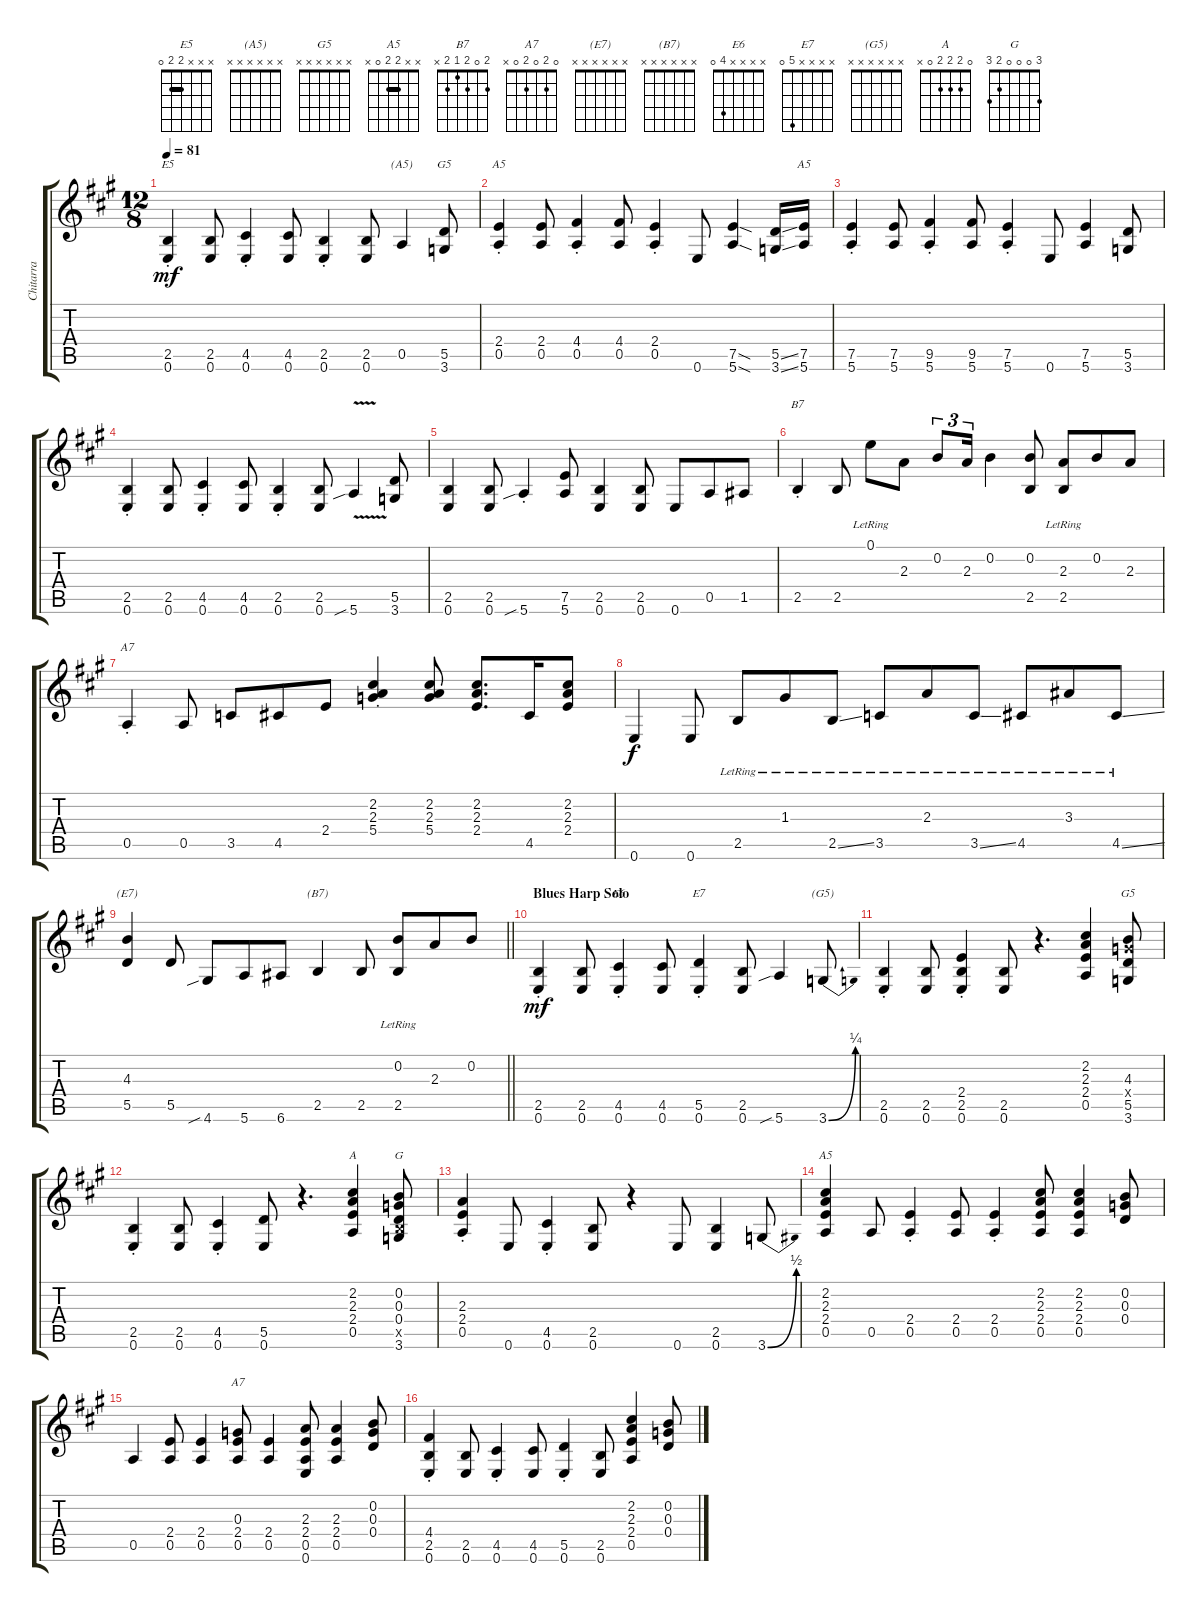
\track ("Chitarra" "Chitarra") {instrument electricguitarjazz}
\staff {score tabs}
\tuning (E4 B3 G3 D3 A2 E2) {hide}
\chord ("E5" x x x 2 2 0) {barre 2}
\chord ("(A5)" x x x x x x)
\chord ("G5" x x x 5 5 3)
\chord ("A5" x x x x x x)
\chord ("A5" x x x 7 7 5) {firstfret 5}
\chord ("B7" 2 0 2 1 2 x)
\chord ("A7" x x x x x x)
\chord ("(E7)" x x x x x x)
\chord ("(B7)" x x x x x x)
\chord ("E6" x x x x 4 0)
\chord ("E7" x x x x 5 0)
\chord ("(G5)" x x x x x x)
\chord ("G5" x x x x x x)
\chord ("A" 0 2 2 2 0 x)
\chord ("G" 3 0 0 0 2 3)
\chord ("A5" x x 2 2 0 x) {barre 2}
\chord ("A7" 0 2 0 2 0 x)
\ts (12 8)
\tempo 81
\clef g2
\ks a
(2.5{st} 0.6{st}).4{ch "E5" dy mf} (2.5 0.6).8 (4.5{st} 0.6{st}).4 (4.5 0.6).8 (2.5{st} 0.6{st}).4 (2.5 0.6).8 0.5.4{ch "(A5)"} (5.5 3.6).8{ch "G5"} |
(2.4{st} 0.5{st}).4{ch "A5"} (2.4 0.5).8 (4.4{st} 0.5{st}).4 (4.4 0.5).8 (2.4{st} 0.5{st}).4 0.6.8 (7.5{sod} 5.6{sod}).4 (5.5{ss} 3.6{ss}).16 (7.5 5.6).16{ch "A5"} |
(7.5{st} 5.6{st}).4 (7.5 5.6).8 (9.5{st} 5.6{st}).4 (9.5 5.6).8 (7.5{st} 5.6{st}).4 0.6.8 (7.5 5.6).4 (5.5 3.6).8 |
(2.5{st} 0.6{st}).4 (2.5 0.6).8 (4.5{st} 0.6{st}).4 (4.5 0.6).8 (2.5{st} 0.6{st}).4 (2.5 0.6).8 5.6{v sib}.4 (5.5 3.6).8 |
(2.5 0.6).4 (2.5 0.6).8 5.6{sib st}.4 (7.5 5.6).8 (2.5 0.6).4 (2.5 0.6).8 0.6.8 0.5.8 1.5.8 |
2.5{st}.4{ch "B7"} 2.5.8 0.1{lr}.8 2.3.8 0.2.8{tu (3 2)} 2.3.16{tu (3 2)} 0.2.4 (0.2 2.5).8 (2.3{lr} 2.5{lr}).8 0.2.8 2.3.8 |
0.5{st}.4{ch "A7"} 0.5.8 3.5.8 4.5.8 2.4.8 (2.2{st} 2.3{st} 5.4{st}).4 (2.2 2.3 5.4).8 (2.2 2.3 2.4).8{d} 4.5.16 (2.2 2.3 2.4).8 |
0.6.4{dy f} 0.6.8 2.5{lr}.8 1.3{lr}.8 2.5{ss lr}.8 3.5{lr}.8 2.3{lr}.8 3.5{ss lr}.8 4.5{lr}.8 3.3{lr}.8 4.5{ss lr}.8 |
\barLineRight lightlight
(4.3 5.5).4{ch "(E7)"} 5.5.8 4.6{sib}.8 5.6.8 6.6.8 2.5.4{ch "(B7)"} 2.5.8 (0.2{lr} 2.5{lr}).8 2.3.8 0.2.8 |
\section ("" "Blues Harp Solo")
(2.5{st} 0.6{st}).4{dy mf} (2.5 0.6).8 (4.5{st} 0.6{st}).4{ch "E6"} (4.5 0.6).8 (5.5{st} 0.6{st}).4{ch "E7"} (2.5 0.6).8 5.6{sib}.4 3.6{be (bend 0 0 60 1)}.8{ch "(G5)"} |
(2.5{st} 0.6{st}).4 (2.5 0.6).8 (2.4{st} 2.5{st} 0.6{st}).4 (2.5 0.6).8 r.4{d} (2.2 2.3 2.4 0.5).4 (4.3 5.4{x} 5.5 3.6).8{ch "G5"} |
(2.5{st} 0.6{st}).4 (2.5 0.6).8 (4.5{st} 0.6{st}).4 (5.5 0.6).8 r.4{d} (2.2 2.3 2.4 0.5).4{ch "A"} (0.2 0.3 0.4 2.5{x} 3.6).8{ch "G"} |
(2.3{st} 2.4{st} 0.5{st}).4 0.6.8 (4.5{st} 0.6{st}).4 (2.5 0.6).8 r.4 0.6.8 (2.5 0.6).4 3.6{be (bend 0 0 60 2)}.8 |
(2.2 2.3 2.4 0.5).4{ch "A5"} 0.5.8 (2.4{st} 0.5{st}).4 (2.4 0.5).8 (2.4{st} 0.5{st}).4 (2.2 2.3 2.4 0.5).8 (2.2 2.3 2.4 0.5).4 (0.2 0.3 0.4).8 |
0.5.4 (2.4 0.5).8 (2.4 0.5).4 (0.3 2.4 0.5).8{ch "A7"} (2.4 0.5).4 (2.3 2.4 0.5 0.6).8 (2.3 2.4 0.5).4 (0.2 0.3 0.4).8 |
(4.4{st} 2.5{st} 0.6{st}).4 (2.5 0.6).8 (4.5{st} 0.6{st}).4 (4.5 0.6).8 (5.5{st} 0.6{st}).4 (2.5 0.6).8 (2.2 2.3 2.4 0.5).4 (0.2 0.3 0.4).8
